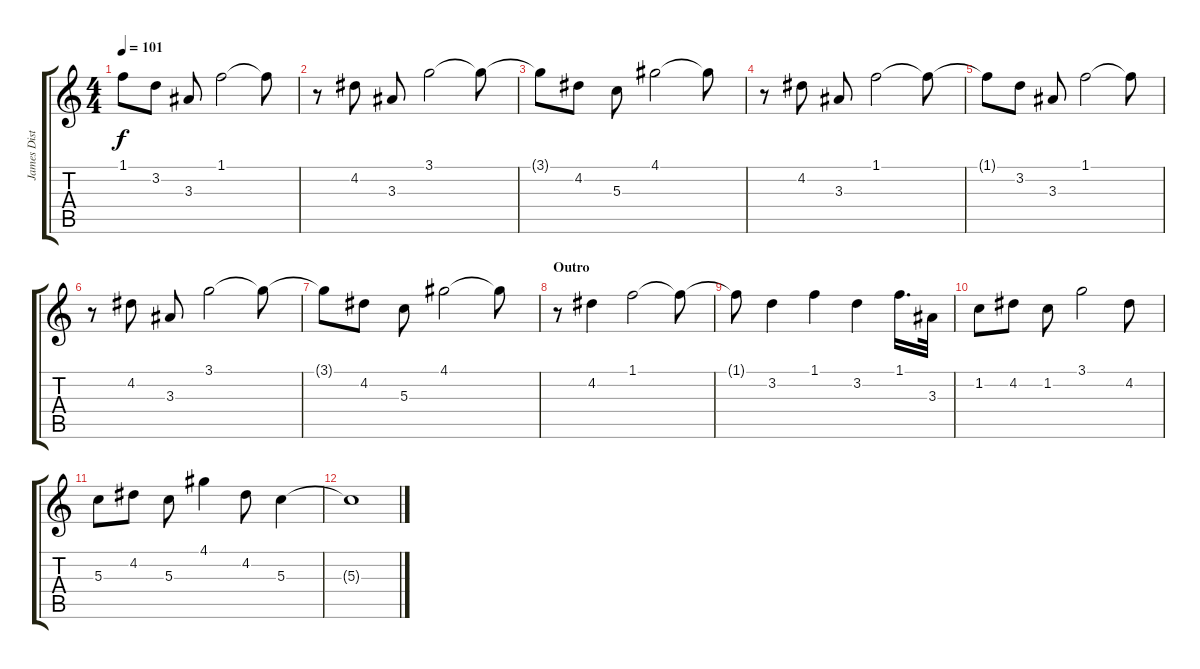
\track ("James Distortion 1" "James Dist") {instrument distortionguitar}
\staff {score tabs}
\tuning (E4 B3 G3 D3 A2 E2) {hide}
\ts (4 4)
\tempo 101
\clef g2
\ks c
1.1{t}.8{dy f} 3.2.8 3.3.8 1.1.2 1.1{t}.8 |
r.8 4.2.8 3.3.8 3.1.2 3.1{t}.8 |
3.1{t}.8 4.2.8 5.3.8 4.1.2 4.1{t}.8 |
r.8 4.2.8 3.3.8 1.1.2 1.1{t}.8 |
1.1{t}.8 3.2.8 3.3.8 1.1.2 1.1{t}.8 |
r.8 4.2.8 3.3.8 3.1.2 3.1{t}.8 |
3.1{t}.8 4.2.8 5.3.8 4.1.2 4.1{t}.8 |
\section ("" "Outro")
r.8 4.2.4 1.1.2 1.1{t}.8 |
1.1{t}.8 3.2.4 1.1.4 3.2.4 1.1.16{d} 3.3.32 |
1.2.8 4.2.8 1.2.8 3.1.2 4.2.8 |
5.3.8 4.2.8 5.3.8 4.1.4 4.2.8 5.3.4 |
5.3{t}.1
